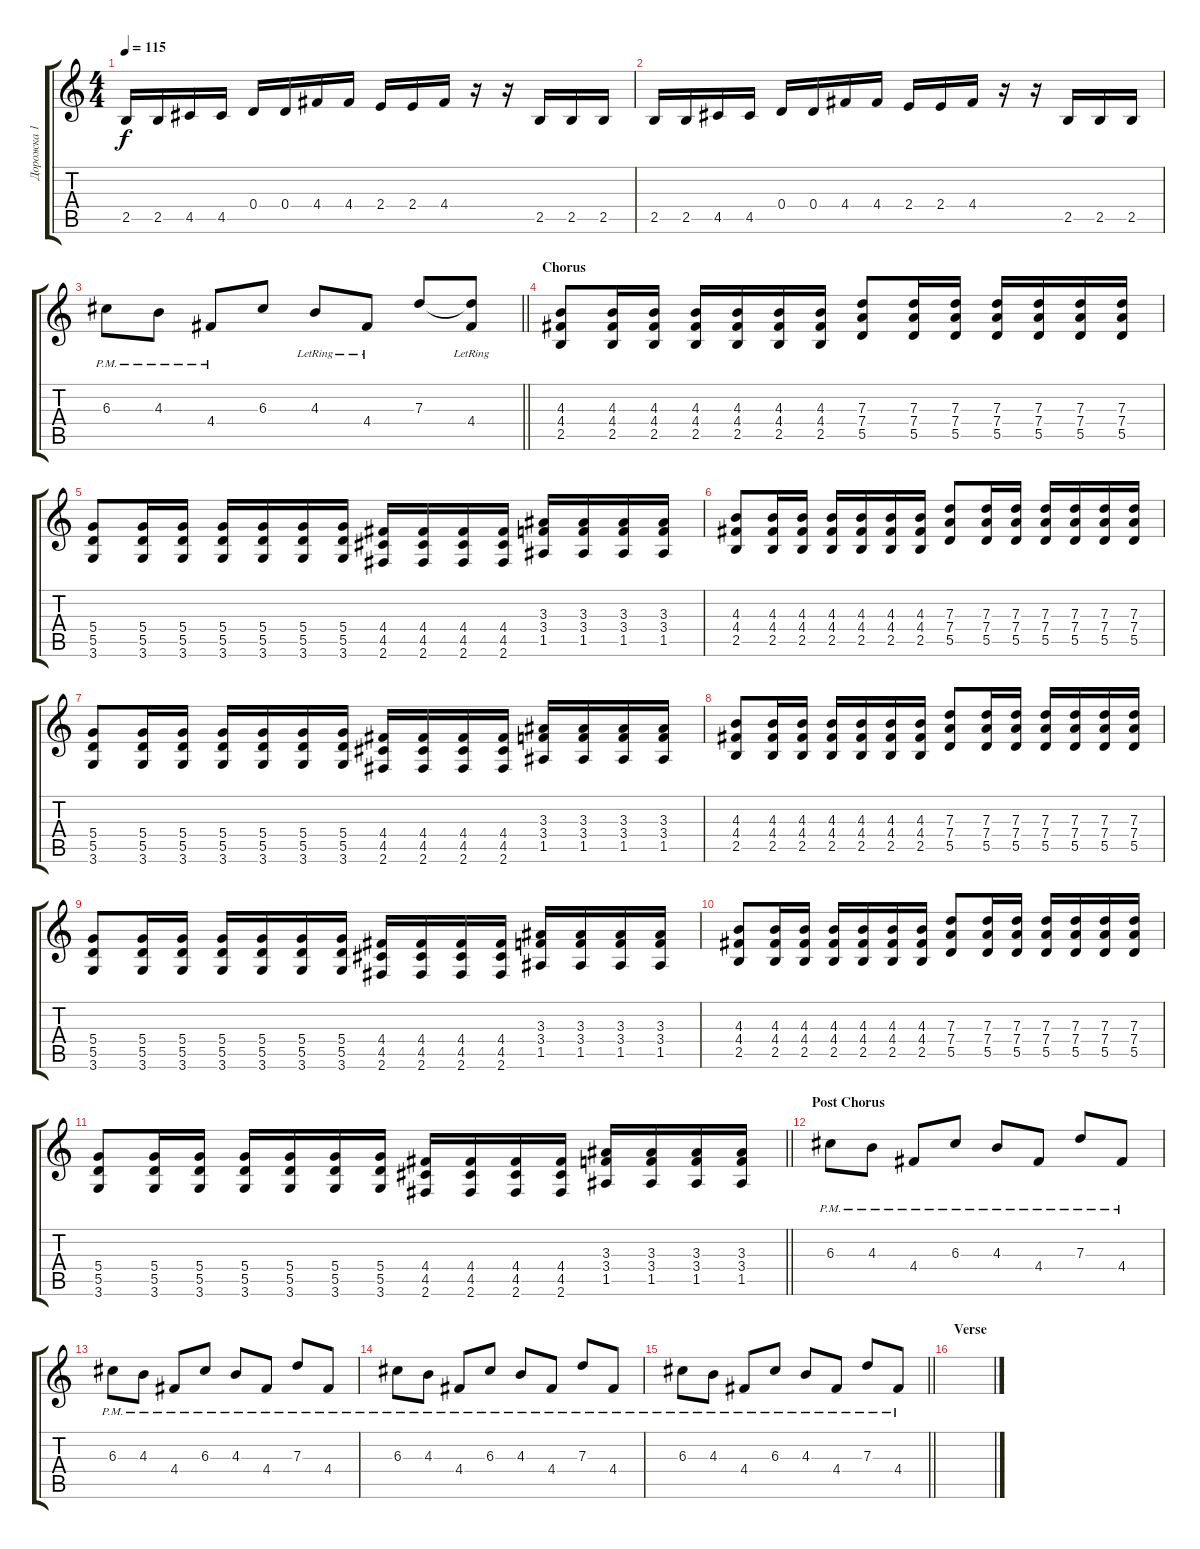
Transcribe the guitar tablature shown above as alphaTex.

\track ("Дорожка 1" "Дорожка 1") {instrument distortionguitar}
\staff {score tabs}
\tuning (E4 B3 G3 D3 A2 E2) {hide}
\ts (4 4)
\tempo 115
\clef g2
\ks c
2.5.16{dy f} 2.5.16 4.5.16 4.5.16 0.4.16 0.4.16 4.4.16 4.4.16 2.4.16 2.4.16 4.4.16 r.16 r.16 2.5.16 2.5.16 2.5.16 |
2.5.16 2.5.16 4.5.16 4.5.16 0.4.16 0.4.16 4.4.16 4.4.16 2.4.16 2.4.16 4.4.16 r.16 r.16 2.5.16 2.5.16 2.5.16 |
\barLineRight lightlight
6.3{pm}.8 4.3{pm}.8 4.4{pm}.8 6.3.8 4.3{lr}.8 4.4{lr}.8 7.3.8 (7.3{t} 4.4{lr}).8 |
\section ("" "Chorus")
(4.3 4.4 2.5).8 (4.3 4.4 2.5).16 (4.3 4.4 2.5).16 (4.3 4.4 2.5).16 (4.3 4.4 2.5).16 (4.3 4.4 2.5).16 (4.3 4.4 2.5).16 (7.3 7.4 5.5).8 (7.3 7.4 5.5).16 (7.3 7.4 5.5).16 (7.3 7.4 5.5).16 (7.3 7.4 5.5).16 (7.3 7.4 5.5).16 (7.3 7.4 5.5).16 |
(5.4 5.5 3.6).8 (5.4 5.5 3.6).16 (5.4 5.5 3.6).16 (5.4 5.5 3.6).16 (5.4 5.5 3.6).16 (5.4 5.5 3.6).16 (5.4 5.5 3.6).16 (4.4 4.5 2.6).16 (4.4 4.5 2.6).16 (4.4 4.5 2.6).16 (4.4 4.5 2.6).16 (3.3 3.4 1.5).16 (3.3 3.4 1.5).16 (3.3 3.4 1.5).16 (3.3 3.4 1.5).16 |
(4.3 4.4 2.5).8 (4.3 4.4 2.5).16 (4.3 4.4 2.5).16 (4.3 4.4 2.5).16 (4.3 4.4 2.5).16 (4.3 4.4 2.5).16 (4.3 4.4 2.5).16 (7.3 7.4 5.5).8 (7.3 7.4 5.5).16 (7.3 7.4 5.5).16 (7.3 7.4 5.5).16 (7.3 7.4 5.5).16 (7.3 7.4 5.5).16 (7.3 7.4 5.5).16 |
(5.4 5.5 3.6).8 (5.4 5.5 3.6).16 (5.4 5.5 3.6).16 (5.4 5.5 3.6).16 (5.4 5.5 3.6).16 (5.4 5.5 3.6).16 (5.4 5.5 3.6).16 (4.4 4.5 2.6).16 (4.4 4.5 2.6).16 (4.4 4.5 2.6).16 (4.4 4.5 2.6).16 (3.3 3.4 1.5).16 (3.3 3.4 1.5).16 (3.3 3.4 1.5).16 (3.3 3.4 1.5).16 |
(4.3 4.4 2.5).8 (4.3 4.4 2.5).16 (4.3 4.4 2.5).16 (4.3 4.4 2.5).16 (4.3 4.4 2.5).16 (4.3 4.4 2.5).16 (4.3 4.4 2.5).16 (7.3 7.4 5.5).8 (7.3 7.4 5.5).16 (7.3 7.4 5.5).16 (7.3 7.4 5.5).16 (7.3 7.4 5.5).16 (7.3 7.4 5.5).16 (7.3 7.4 5.5).16 |
(5.4 5.5 3.6).8 (5.4 5.5 3.6).16 (5.4 5.5 3.6).16 (5.4 5.5 3.6).16 (5.4 5.5 3.6).16 (5.4 5.5 3.6).16 (5.4 5.5 3.6).16 (4.4 4.5 2.6).16 (4.4 4.5 2.6).16 (4.4 4.5 2.6).16 (4.4 4.5 2.6).16 (3.3 3.4 1.5).16 (3.3 3.4 1.5).16 (3.3 3.4 1.5).16 (3.3 3.4 1.5).16 |
(4.3 4.4 2.5).8 (4.3 4.4 2.5).16 (4.3 4.4 2.5).16 (4.3 4.4 2.5).16 (4.3 4.4 2.5).16 (4.3 4.4 2.5).16 (4.3 4.4 2.5).16 (7.3 7.4 5.5).8 (7.3 7.4 5.5).16 (7.3 7.4 5.5).16 (7.3 7.4 5.5).16 (7.3 7.4 5.5).16 (7.3 7.4 5.5).16 (7.3 7.4 5.5).16 |
\barLineRight lightlight
(5.4 5.5 3.6).8 (5.4 5.5 3.6).16 (5.4 5.5 3.6).16 (5.4 5.5 3.6).16 (5.4 5.5 3.6).16 (5.4 5.5 3.6).16 (5.4 5.5 3.6).16 (4.4 4.5 2.6).16 (4.4 4.5 2.6).16 (4.4 4.5 2.6).16 (4.4 4.5 2.6).16 (3.3 3.4 1.5).16 (3.3 3.4 1.5).16 (3.3 3.4 1.5).16 (3.3 3.4 1.5).16 |
\section ("" "Post Chorus")
6.3{pm}.8 4.3{pm}.8 4.4{pm}.8 6.3{pm}.8 4.3{pm}.8 4.4{pm}.8 7.3{pm}.8 4.4{pm}.8 |
6.3{pm}.8 4.3{pm}.8 4.4{pm}.8 6.3{pm}.8 4.3{pm}.8 4.4{pm}.8 7.3{pm}.8 4.4{pm}.8 |
6.3{pm}.8 4.3{pm}.8 4.4{pm}.8 6.3{pm}.8 4.3{pm}.8 4.4{pm}.8 7.3{pm}.8 4.4{pm}.8 |
\barLineRight lightlight
6.3{pm}.8 4.3{pm}.8 4.4{pm}.8 6.3{pm}.8 4.3{pm}.8 4.4{pm}.8 7.3{pm}.8 4.4{pm}.8 |
\section ("" "Verse")
